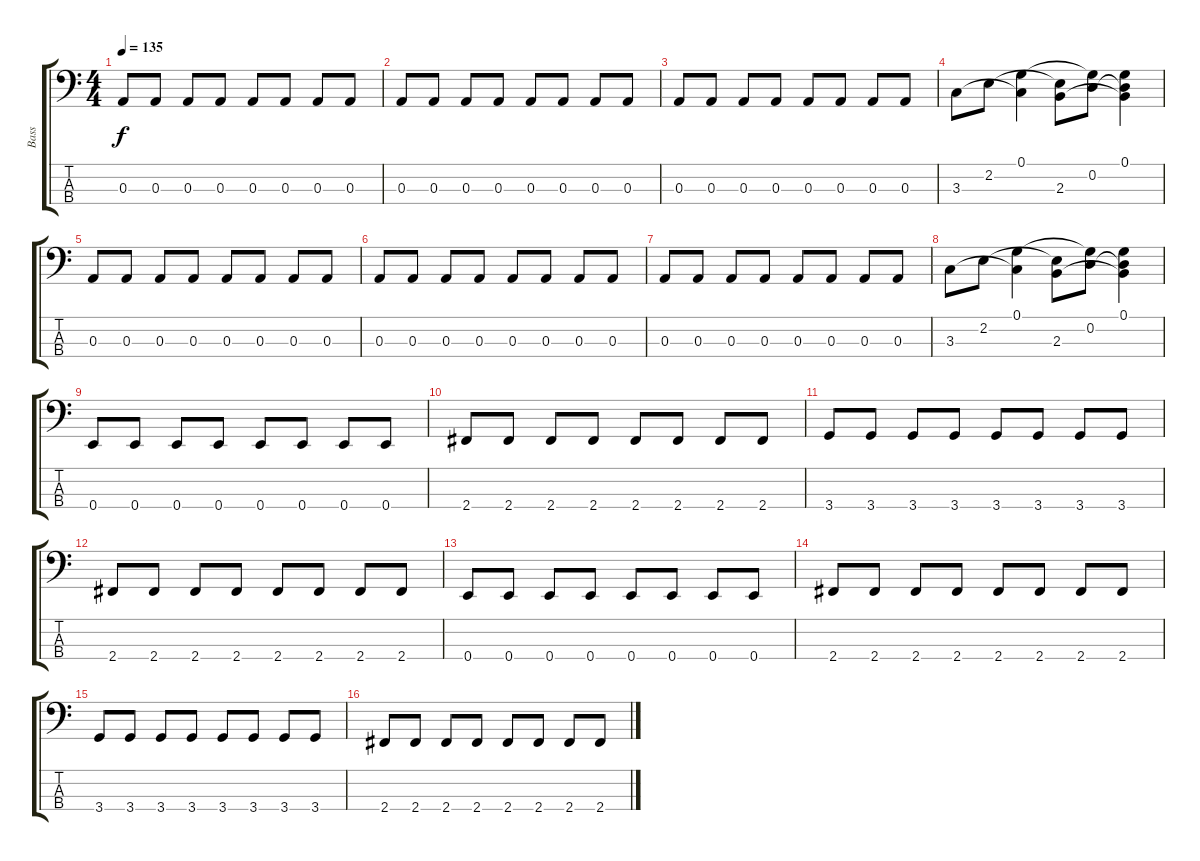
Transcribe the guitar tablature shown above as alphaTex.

\track ("Bass" "Bass") {instrument electricbasspick}
\staff {score tabs}
\tuning (G2 D2 A1 E1) {hide}
\ts (4 4)
\tempo 135
\clef f4
\ks c
0.3.8{dy f} 0.3.8 0.3.8 0.3.8 0.3.8 0.3.8 0.3.8 0.3.8 |
0.3.8 0.3.8 0.3.8 0.3.8 0.3.8 0.3.8 0.3.8 0.3.8 |
0.3.8 0.3.8 0.3.8 0.3.8 0.3.8 0.3.8 0.3.8 0.3.8 |
3.3.8 2.2.8 (0.1 3.3{t}).4 (2.2{t} 2.3).8 (0.1{t} 0.2).8 (0.1 0.2{t} 2.3{t}).4 |
0.3.8 0.3.8 0.3.8 0.3.8 0.3.8 0.3.8 0.3.8 0.3.8 |
0.3.8 0.3.8 0.3.8 0.3.8 0.3.8 0.3.8 0.3.8 0.3.8 |
0.3.8 0.3.8 0.3.8 0.3.8 0.3.8 0.3.8 0.3.8 0.3.8 |
3.3.8 2.2.8 (0.1 3.3{t}).4 (2.2{t} 2.3).8 (0.1{t} 0.2).8 (0.1 0.2{t} 2.3{t}).4 |
0.4.8 0.4.8 0.4.8 0.4.8 0.4.8 0.4.8 0.4.8 0.4.8 |
2.4.8 2.4.8 2.4.8 2.4.8 2.4.8 2.4.8 2.4.8 2.4.8 |
3.4.8 3.4.8 3.4.8 3.4.8 3.4.8 3.4.8 3.4.8 3.4.8 |
2.4.8 2.4.8 2.4.8 2.4.8 2.4.8 2.4.8 2.4.8 2.4.8 |
0.4.8 0.4.8 0.4.8 0.4.8 0.4.8 0.4.8 0.4.8 0.4.8 |
2.4.8 2.4.8 2.4.8 2.4.8 2.4.8 2.4.8 2.4.8 2.4.8 |
3.4.8 3.4.8 3.4.8 3.4.8 3.4.8 3.4.8 3.4.8 3.4.8 |
2.4.8 2.4.8 2.4.8 2.4.8 2.4.8 2.4.8 2.4.8 2.4.8
